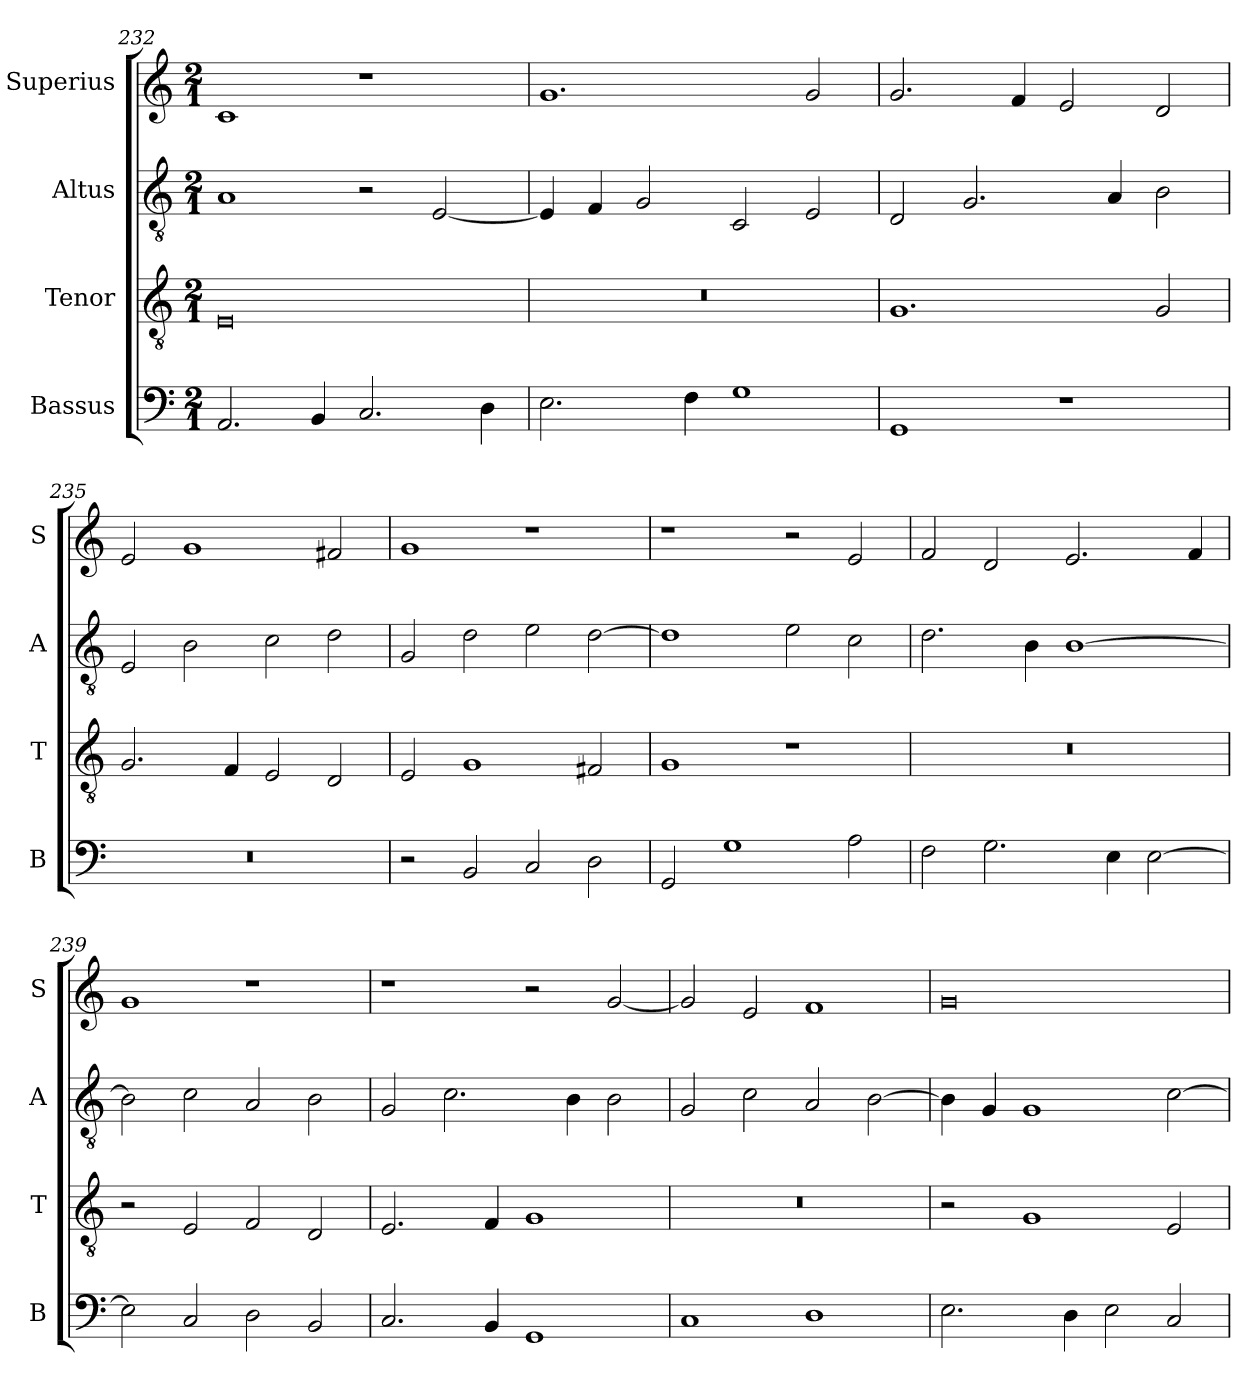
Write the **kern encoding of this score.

**kern	**kern	**kern	**kern
*part4	*part3	*part2	*part1
*staff4	*staff3	*staff2	*staff1
*I"Bassus	*I"Tenor	*I"Altus	*I"Superius
*I'B	*I'T	*I'A	*I'S
*clefF4	*clefGv2	*clefGv2	*clefG2
*k[]	*k[]	*k[]	*k[]
*M2/1	*M2/1	*M2/1	*M2/1
=232	=232	=232	=232
2.AA/	0E	1A	1c
4BB/	.	.	.
2.C/	.	2r	1r
.	.	[2E/	.
4D\	.	.	.
=233	=233	=233	=233
2.E\	0r	4E/]	1.g
.	.	4F/	.
.	.	2G/	.
4F\	.	.	.
1G	.	2C/	.
.	.	2E/	2g/
=234	=234	=234	=234
1GG	1.G	2D/	2.g/
.	.	2.G/	.
.	.	.	4f/
1r	.	.	2e/
.	.	4A/	.
.	2G/	2B\	2d/
=235	=235	=235	=235
0r	2.G/	2E/	2e/
.	.	2B\	1g
.	4F/	.	.
.	2E/	2c\	.
.	2D/	2d\	2f#X/
=236	=236	=236	=236
2r	2E/	2G/	1g
2BB/	1G	2d\	.
2C/	.	2e\	1r
2D\	2F#X/	[2d\	.
=237	=237	=237	=237
2GG/	1G	1d]	1r
1G	.	.	.
.	1r	2e\	2r
2A\	.	2c\	2e/
=238	=238	=238	=238
2F\	0r	2.d\	2f/
2.G\	.	.	2d/
.	.	4B\	.
.	.	[1B	2.e/
4E\	.	.	.
[2E\	.	.	.
.	.	.	4f/
=239	=239	=239	=239
2E\]	2r	2B\]	1g
2C/	2E/	2c\	.
2D\	2F/	2A/	1r
2BB/	2D/	2B\	.
=240	=240	=240	=240
2.C/	2.E/	2G/	1r
.	.	2.c\	.
4BB/	4F/	.	.
1GG	1G	.	2r
.	.	4B\	.
.	.	2B\	[2g/
=241	=241	=241	=241
1C	0r	2G/	2g/]
.	.	2c\	2e/
1D	.	2A/	1f
.	.	[2B\	.
=242	=242	=242	=242
2.E\	2r	4B\]	0g
.	.	4G/	.
.	1G	1G	.
4D\	.	.	.
2E\	.	.	.
2C/	2E/	[2c\	.
=	=	=	=
*-	*-	*-	*-
